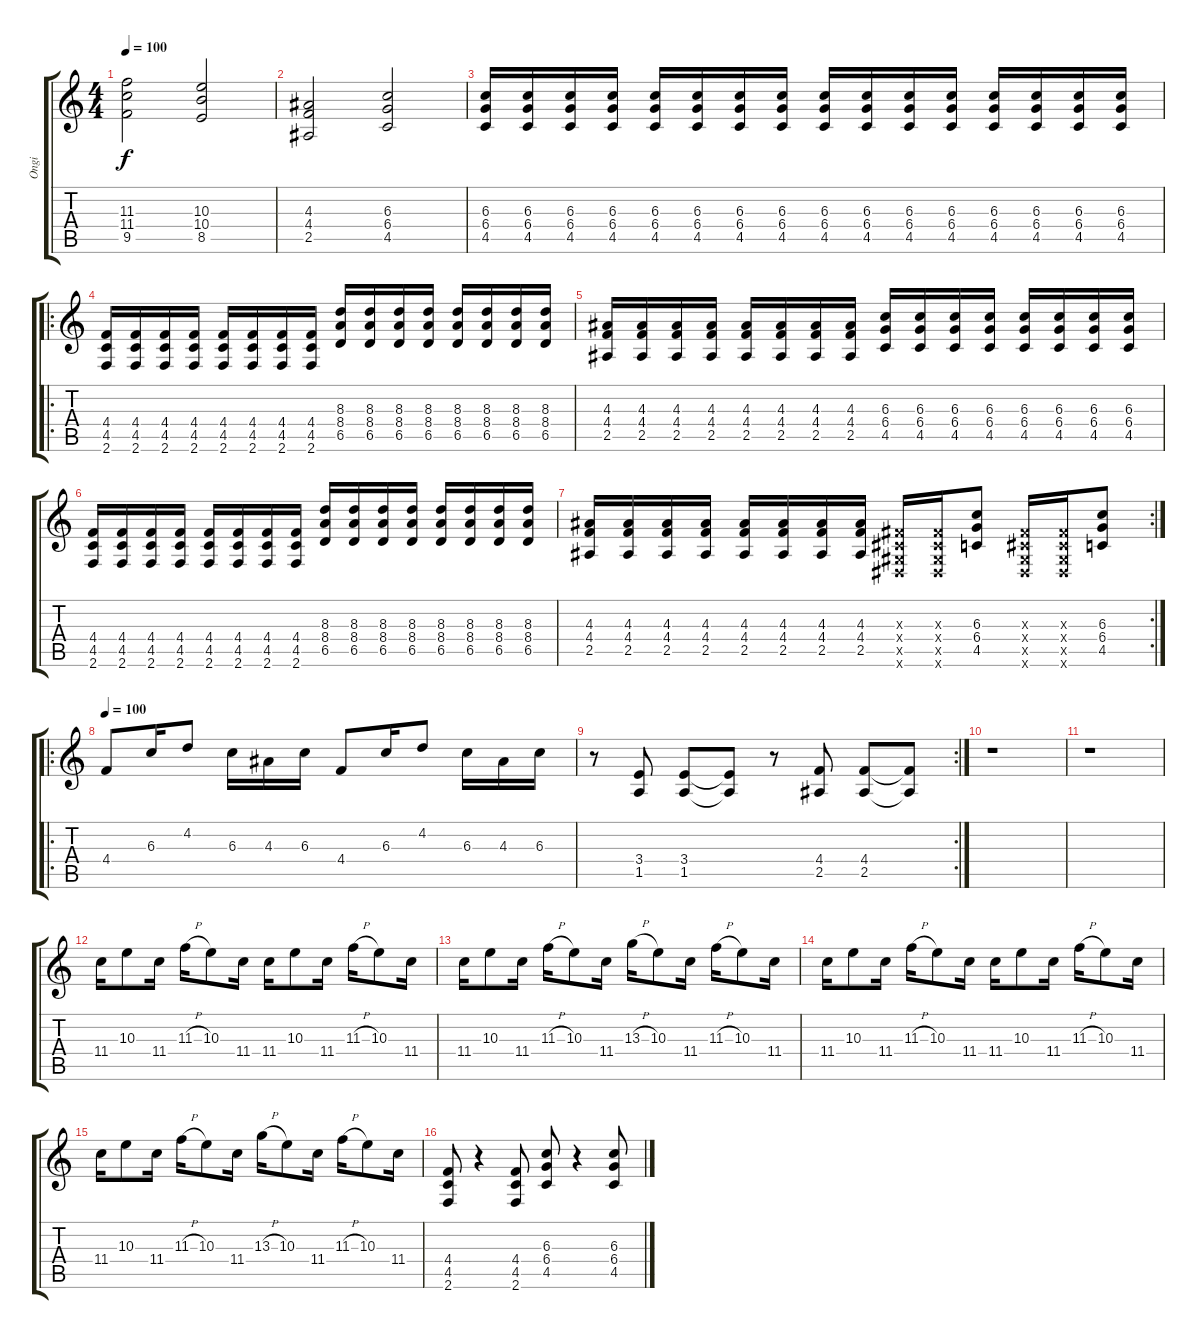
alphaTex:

\track ("Ongi" "Ongi") {instrument distortionguitar}
\staff {score tabs}
\tuning (Eb4 Bb3 Gb3 Db3 Ab2 Eb2) {hide}
\ts (4 4)
\tempo 100
\clef g2
\ks c
(11.3 11.4 9.5).2{dy f} (10.3 10.4 8.5).2 |
(4.3 4.4 2.5).2 (6.3 6.4 4.5).2 |
(6.3 6.4 4.5).16 (6.3 6.4 4.5).16 (6.3 6.4 4.5).16 (6.3 6.4 4.5).16 (6.3 6.4 4.5).16 (6.3 6.4 4.5).16 (6.3 6.4 4.5).16 (6.3 6.4 4.5).16 (6.3 6.4 4.5).16 (6.3 6.4 4.5).16 (6.3 6.4 4.5).16 (6.3 6.4 4.5).16 (6.3 6.4 4.5).16 (6.3 6.4 4.5).16 (6.3 6.4 4.5).16 (6.3 6.4 4.5).16 |
\ro
(4.4 4.5 2.6).16 (4.4 4.5 2.6).16 (4.4 4.5 2.6).16 (4.4 4.5 2.6).16 (4.4 4.5 2.6).16 (4.4 4.5 2.6).16 (4.4 4.5 2.6).16 (4.4 4.5 2.6).16 (8.3 8.4 6.5).16 (8.3 8.4 6.5).16 (8.3 8.4 6.5).16 (8.3 8.4 6.5).16 (8.3 8.4 6.5).16 (8.3 8.4 6.5).16 (8.3 8.4 6.5).16 (8.3 8.4 6.5).16 |
(4.3 4.4 2.5).16 (4.3 4.4 2.5).16 (4.3 4.4 2.5).16 (4.3 4.4 2.5).16 (4.3 4.4 2.5).16 (4.3 4.4 2.5).16 (4.3 4.4 2.5).16 (4.3 4.4 2.5).16 (6.3 6.4 4.5).16 (6.3 6.4 4.5).16 (6.3 6.4 4.5).16 (6.3 6.4 4.5).16 (6.3 6.4 4.5).16 (6.3 6.4 4.5).16 (6.3 6.4 4.5).16 (6.3 6.4 4.5).16 |
(4.4 4.5 2.6).16 (4.4 4.5 2.6).16 (4.4 4.5 2.6).16 (4.4 4.5 2.6).16 (4.4 4.5 2.6).16 (4.4 4.5 2.6).16 (4.4 4.5 2.6).16 (4.4 4.5 2.6).16 (8.3 8.4 6.5).16 (8.3 8.4 6.5).16 (8.3 8.4 6.5).16 (8.3 8.4 6.5).16 (8.3 8.4 6.5).16 (8.3 8.4 6.5).16 (8.3 8.4 6.5).16 (8.3 8.4 6.5).16 |
\rc 2
(4.3 4.4 2.5).16 (4.3 4.4 2.5).16 (4.3 4.4 2.5).16 (4.3 4.4 2.5).16 (4.3 4.4 2.5).16 (4.3 4.4 2.5).16 (4.3 4.4 2.5).16 (4.3 4.4 2.5).16 (0.3{x} 0.4{x} 0.5{x} 0.6{x}).16 (0.3{x} 0.4{x} 0.5{x} 0.6{x}).16 (6.3 6.4 4.5).8 (0.3{x} 0.4{x} 0.5{x} 0.6{x}).16 (0.3{x} 0.4{x} 0.5{x} 0.6{x}).16 (6.3 6.4 4.5).8 |
\ro
\tempo 100
4.4.8 6.3.16 4.2.8 6.3.16 4.3.16 6.3.16 4.4.8 6.3.16 4.2.8 6.3.16 4.3.16 6.3.16 |
\rc 2
r.8 (3.4 1.5).8 (3.4 1.5).8 (3.4{t} 1.5{t}).8 r.8 (4.4 2.5).8 (4.4 2.5).8 (4.4{t} 2.5{t}).8 |
r.1 |
r.1 |
11.4.16 10.3.8 11.4.16 11.3{h}.16 10.3.8 11.4.16 11.4.16 10.3.8 11.4.16 11.3{h}.16 10.3.8 11.4.16 |
11.4.16 10.3.8 11.4.16 11.3{h}.16 10.3.8 11.4.16 13.3{h}.16 10.3.8 11.4.16 11.3{h}.16 10.3.8 11.4.16 |
11.4.16 10.3.8 11.4.16 11.3{h}.16 10.3.8 11.4.16 11.4.16 10.3.8 11.4.16 11.3{h}.16 10.3.8 11.4.16 |
11.4.16 10.3.8 11.4.16 11.3{h}.16 10.3.8 11.4.16 13.3{h}.16 10.3.8 11.4.16 11.3{h}.16 10.3.8 11.4.16 |
(4.4 4.5 2.6).8 r.4 (4.4 4.5 2.6).8 (6.3 6.4 4.5).8 r.4 (6.3 6.4 4.5).8
